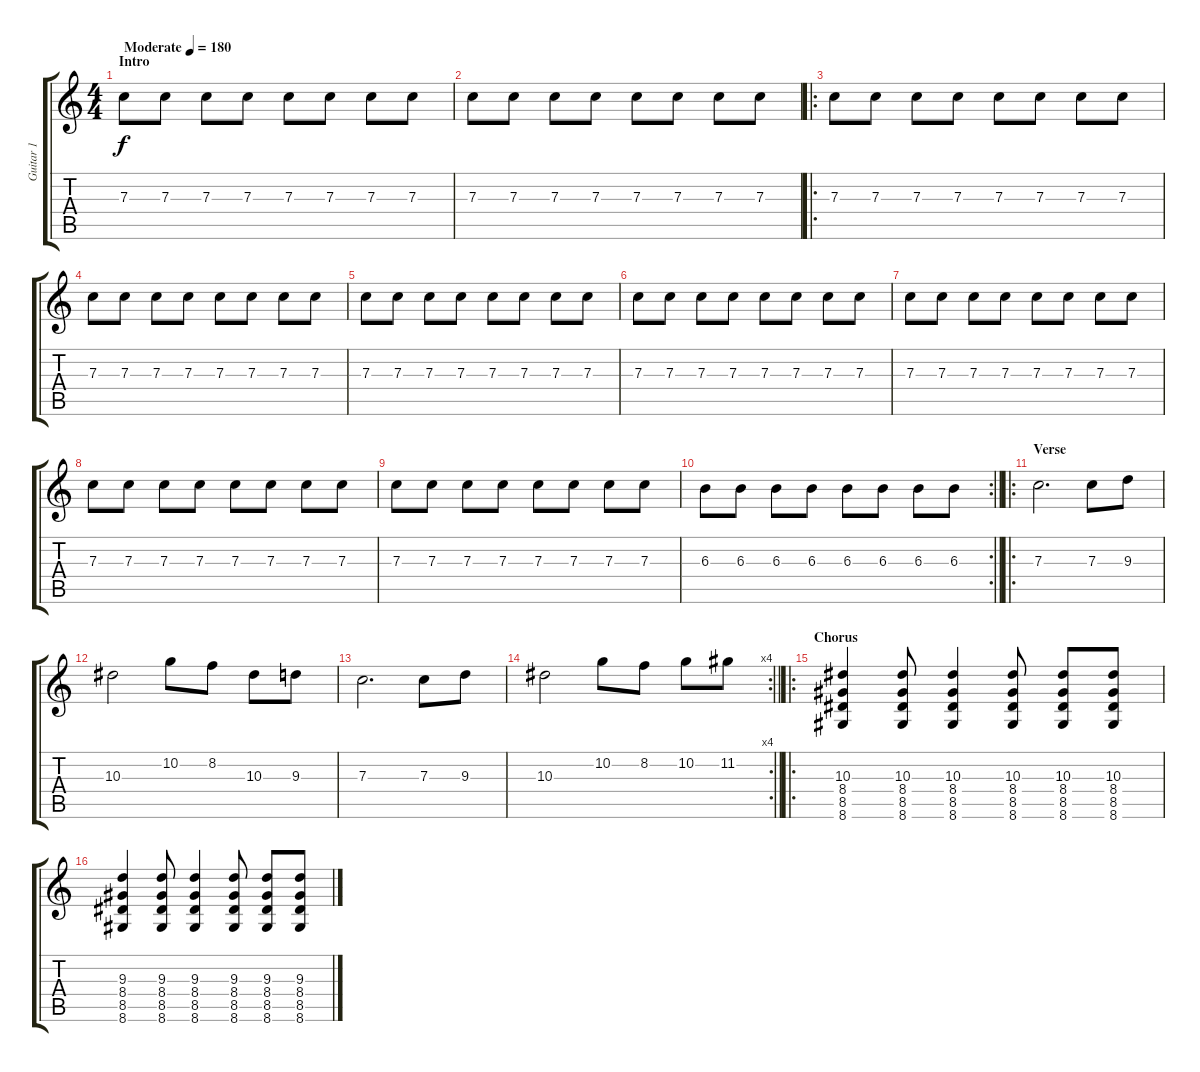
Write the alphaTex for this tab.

\track ("Guitar 1" "Guitar 1") {instrument distortionguitar}
\staff {score tabs}
\tuning (D4 A3 F3 C3 G2 C2) {hide}
\ts (4 4)
\section ("" "Intro")
\tempo (180 "Moderate")
\clef g2
\ks c
7.3.8{dy f instrument distortionguitar} 7.3.8 7.3.8 7.3.8 7.3.8 7.3.8 7.3.8 7.3.8 |
7.3.8 7.3.8 7.3.8 7.3.8 7.3.8 7.3.8 7.3.8 7.3.8 |
\ro
7.3.8 7.3.8 7.3.8 7.3.8 7.3.8 7.3.8 7.3.8 7.3.8 |
7.3.8 7.3.8 7.3.8 7.3.8 7.3.8 7.3.8 7.3.8 7.3.8 |
7.3.8 7.3.8 7.3.8 7.3.8 7.3.8 7.3.8 7.3.8 7.3.8 |
7.3.8 7.3.8 7.3.8 7.3.8 7.3.8 7.3.8 7.3.8 7.3.8 |
7.3.8 7.3.8 7.3.8 7.3.8 7.3.8 7.3.8 7.3.8 7.3.8 |
7.3.8 7.3.8 7.3.8 7.3.8 7.3.8 7.3.8 7.3.8 7.3.8 |
7.3.8 7.3.8 7.3.8 7.3.8 7.3.8 7.3.8 7.3.8 7.3.8 |
\rc 2
\barLineRight lightlight
6.3.8 6.3.8 6.3.8 6.3.8 6.3.8 6.3.8 6.3.8 6.3.8 |
\ro
\section ("" "Verse")
7.3.2{d} 7.3.8 9.3.8 |
10.3.2 10.2.8 8.2.8 10.3.8 9.3.8 |
7.3.2{d} 7.3.8 9.3.8 |
\rc 4
\barLineRight lightlight
10.3.2 10.2.8 8.2.8 10.2.8 11.2.8 |
\ro
\section ("" "Chorus")
(10.3 8.4 8.5 8.6).4 (10.3 8.4 8.5 8.6).8 (10.3 8.4 8.5 8.6).4 (10.3 8.4 8.5 8.6).8 (10.3 8.4 8.5 8.6).8 (10.3 8.4 8.5 8.6).8 |
(9.3 8.4 8.5 8.6).4 (9.3 8.4 8.5 8.6).8 (9.3 8.4 8.5 8.6).4 (9.3 8.4 8.5 8.6).8 (9.3 8.4 8.5 8.6).8 (9.3 8.4 8.5 8.6).8
